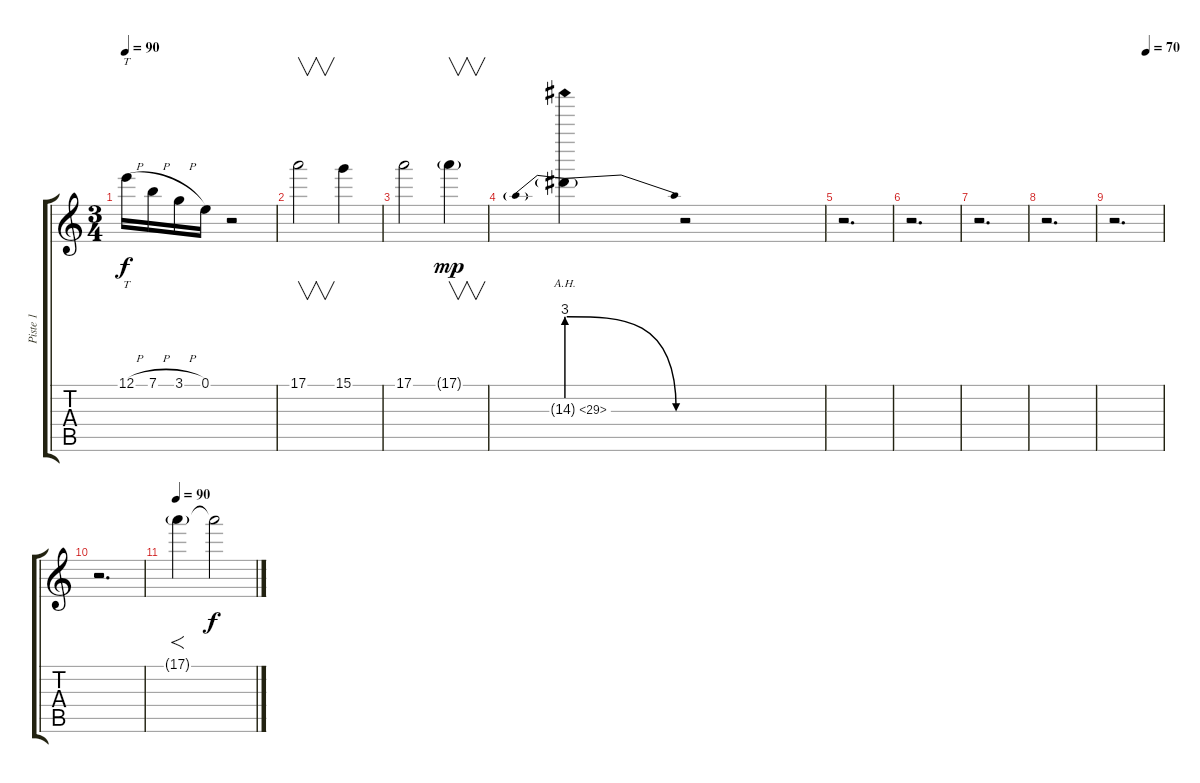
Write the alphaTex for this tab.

\track ("Piste 1" "Piste 1") {instrument distortionguitar}
\staff {score tabs}
\tuning (E4 B3 G3 D3 A2 E2) {hide}
\ts (3 4)
\tempo 90
\clef g2
\ks c
12.1{h}.16{tt dy f} 7.1{h}.16 3.1{h}.16 0.1.16 r.2 |
17.1.2{v} 15.1.4 |
17.1.2 17.1{g}.4{v dy mp} |
14.3{be (prebendrelease 0 12 60 0) ah 15 g}.4 r.2 |
r.2{d} |
r.2{d} |
r.2{d} |
r.2{d} |
\tempo (70 0.6666666666666666)
r.2{d} |
r.2{d} |
\tempo 90
17.1{g}.4{f} 17.1{t}.2{dy f}
